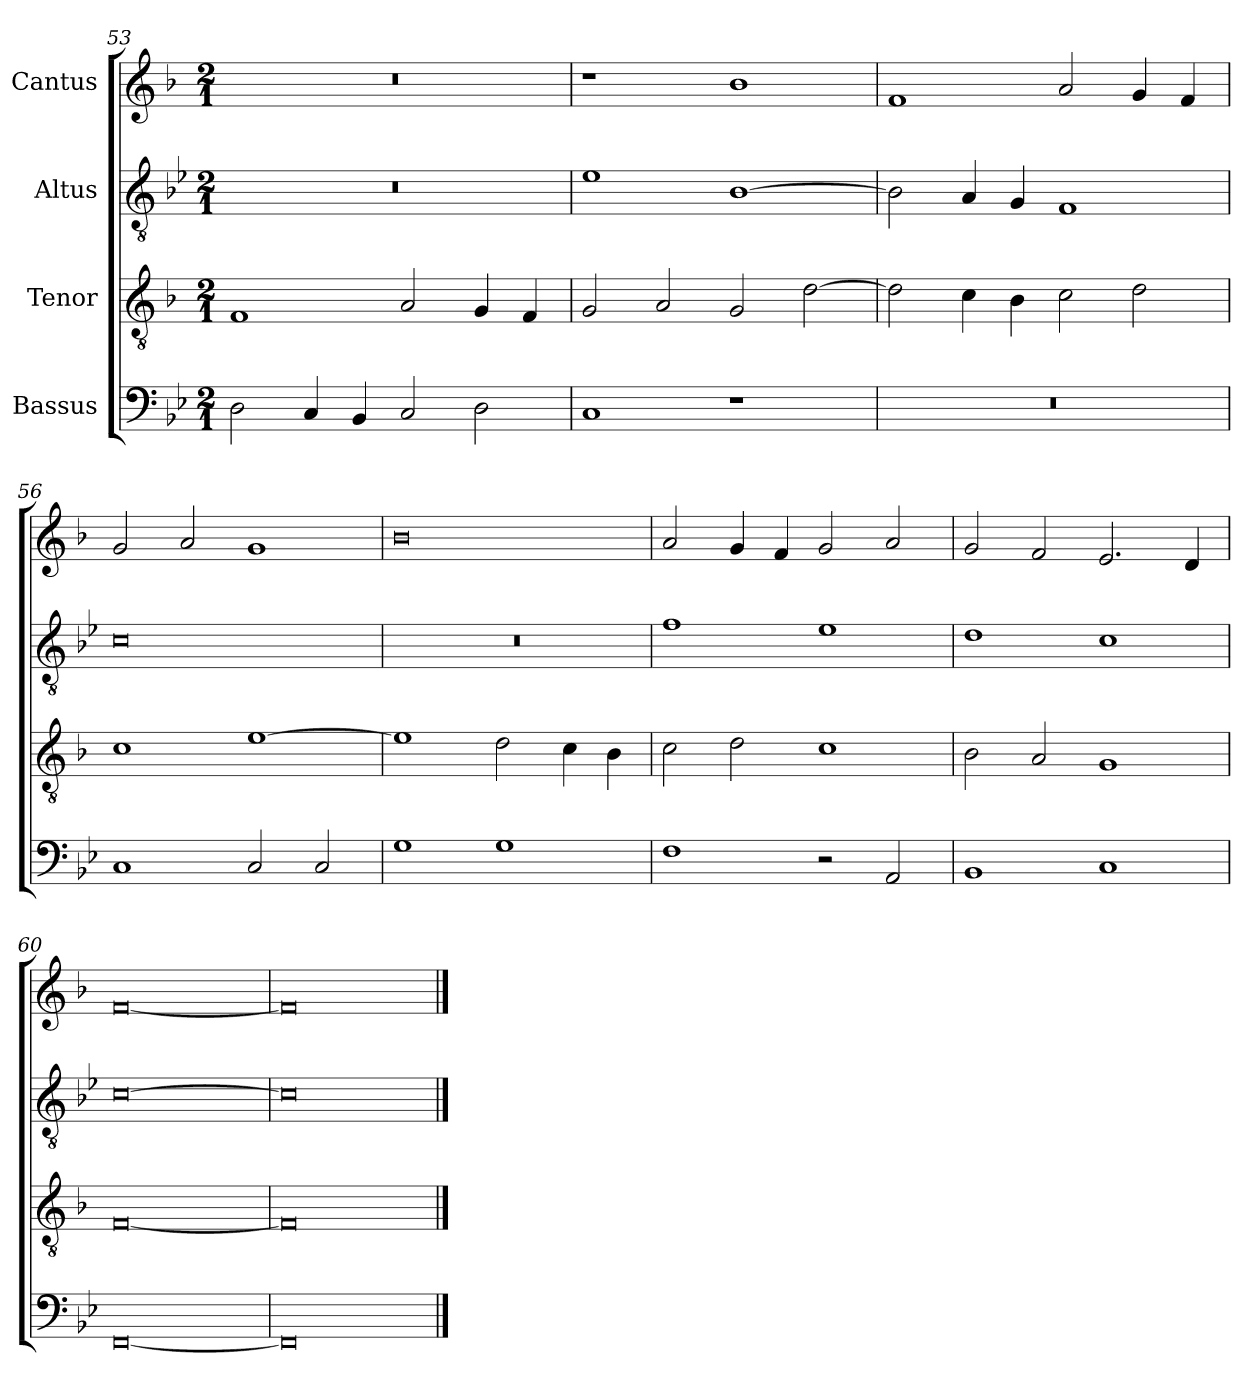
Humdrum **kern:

**kern	**kern	**kern	**kern
*part4	*part3	*part2	*part1
*staff4	*staff3	*staff2	*staff1
*I"Bassus	*I"Tenor	*I"Altus	*I"Cantus
*clefF4	*clefGv2	*clefGv2	*clefG2
*	*ITrd7c12	*ITrd7c12	*
*k[b-e-]	*k[b-]	*k[b-e-]	*k[b-]
*B-:	*F:	*B-:	*F:
*M2/1	*M2/1	*M2/1	*M2/1
=53	=53	=53	=53
!	!	!LO:N:vis=1	!LO:N:vis=1
2Di\	1FFi	0r	0r
4Ci/	.	.	.
4BB-i/	.	.	.
2Ci/	2AAi/	.	.
2Di\	4GGi/	.	.
.	4FFi/	.	.
=54	=54	=54	=54
1Ci	2GGi/	1E-i	1r
.	2AAi/	.	.
1r	2GGi/	[>1BB-i	1b-i
.	[>2Di\	.	.
!!LO:LB:g=z
=55	=55	=55	=55
!LO:N:vis=1	!	!	!
0r	2Di\]	2BB-i\]	1fi
.	4Ci\	4AAi/	.
.	4BB-i\	4GGi/	.
.	2Ci\	1FFi	2ai/
.	2Di\	.	4gi/
.	.	.	4fi/
=56	=56	=56	=56
1Ci	1Ci	0Ci	2gi/
.	.	.	2ai/
2Ci/	[>1Ei	.	1gi
2Ci/	.	.	.
=57	=57	=57	=57
!	!	!LO:N:vis=1	!
1Gi	1Ei]	0r	0b-i
1Gi	2Di\	.	.
.	4Ci\	.	.
.	4BB-i\	.	.
!!LO:PB:g=z
=58	=58	=58	=58
1Fi	2Ci\	1Fi	2ai/
.	2Di\	.	4gi/
.	.	.	4fi/
2r	1Ci	1E-i	2gi/
2AAi/	.	.	2ai/
=59	=59	=59	=59
1BB-i	2BB-i\	1Di	2gi/
.	2AAi/	.	2fi/
1Ci	1GGi	1Ci	2.ei/
.	.	.	4di/
=60	=60	=60	=60
[<0FFi	[<0FFi	[>0Ci	[<0fi
=61	=61	=61	=61
0FFi]	0FFi]	0Ci]	0fi]
==	==	==	==
*-	*-	*-	*-
